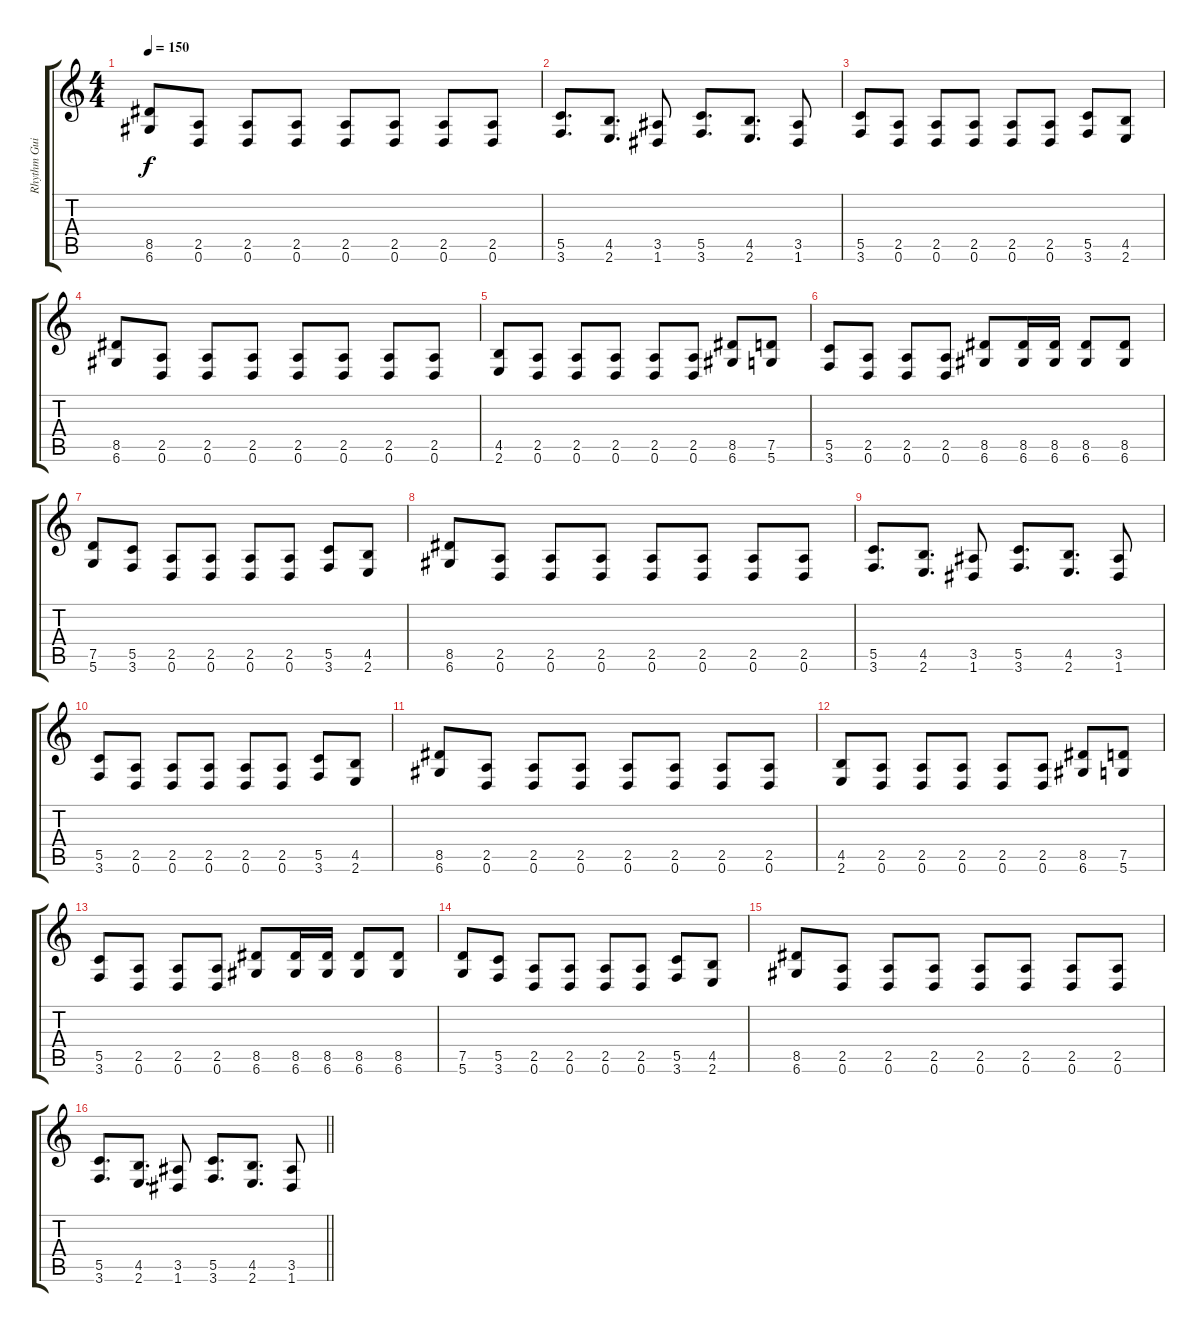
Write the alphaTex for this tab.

\track ("Rhythm Guitar 1" "Rhythm Gui") {instrument distortionguitar}
\staff {score tabs}
\tuning (D4 A3 F3 C3 G2 D2) {hide}
\ts (4 4)
\tempo 150
\clef g2
\ks c
(8.5 6.6).8{dy f} (2.5 0.6).8 (2.5 0.6).8 (2.5 0.6).8 (2.5 0.6).8 (2.5 0.6).8 (2.5 0.6).8 (2.5 0.6).8 |
(5.5 3.6).8{d} (4.5 2.6).8{d} (3.5 1.6).8 (5.5 3.6).8{d} (4.5 2.6).8{d} (3.5 1.6).8 |
(5.5 3.6).8 (2.5 0.6).8 (2.5 0.6).8 (2.5 0.6).8 (2.5 0.6).8 (2.5 0.6).8 (5.5 3.6).8 (4.5 2.6).8 |
(8.5 6.6).8 (2.5 0.6).8 (2.5 0.6).8 (2.5 0.6).8 (2.5 0.6).8 (2.5 0.6).8 (2.5 0.6).8 (2.5 0.6).8 |
(4.5 2.6).8 (2.5 0.6).8 (2.5 0.6).8 (2.5 0.6).8 (2.5 0.6).8 (2.5 0.6).8 (8.5 6.6).8 (7.5 5.6).8 |
(5.5 3.6).8 (2.5 0.6).8 (2.5 0.6).8 (2.5 0.6).8 (8.5 6.6).8 (8.5 6.6).16 (8.5 6.6).16 (8.5 6.6).8 (8.5 6.6).8 |
(7.5 5.6).8 (5.5 3.6).8 (2.5 0.6).8 (2.5 0.6).8 (2.5 0.6).8 (2.5 0.6).8 (5.5 3.6).8 (4.5 2.6).8 |
(8.5 6.6).8 (2.5 0.6).8 (2.5 0.6).8 (2.5 0.6).8 (2.5 0.6).8 (2.5 0.6).8 (2.5 0.6).8 (2.5 0.6).8 |
(5.5 3.6).8{d} (4.5 2.6).8{d} (3.5 1.6).8 (5.5 3.6).8{d} (4.5 2.6).8{d} (3.5 1.6).8 |
(5.5 3.6).8 (2.5 0.6).8 (2.5 0.6).8 (2.5 0.6).8 (2.5 0.6).8 (2.5 0.6).8 (5.5 3.6).8 (4.5 2.6).8 |
(8.5 6.6).8 (2.5 0.6).8 (2.5 0.6).8 (2.5 0.6).8 (2.5 0.6).8 (2.5 0.6).8 (2.5 0.6).8 (2.5 0.6).8 |
(4.5 2.6).8 (2.5 0.6).8 (2.5 0.6).8 (2.5 0.6).8 (2.5 0.6).8 (2.5 0.6).8 (8.5 6.6).8 (7.5 5.6).8 |
(5.5 3.6).8 (2.5 0.6).8 (2.5 0.6).8 (2.5 0.6).8 (8.5 6.6).8 (8.5 6.6).16 (8.5 6.6).16 (8.5 6.6).8 (8.5 6.6).8 |
(7.5 5.6).8 (5.5 3.6).8 (2.5 0.6).8 (2.5 0.6).8 (2.5 0.6).8 (2.5 0.6).8 (5.5 3.6).8 (4.5 2.6).8 |
(8.5 6.6).8 (2.5 0.6).8 (2.5 0.6).8 (2.5 0.6).8 (2.5 0.6).8 (2.5 0.6).8 (2.5 0.6).8 (2.5 0.6).8 |
\barLineRight lightlight
(5.5 3.6).8{d} (4.5 2.6).8{d} (3.5 1.6).8 (5.5 3.6).8{d} (4.5 2.6).8{d} (3.5 1.6).8
